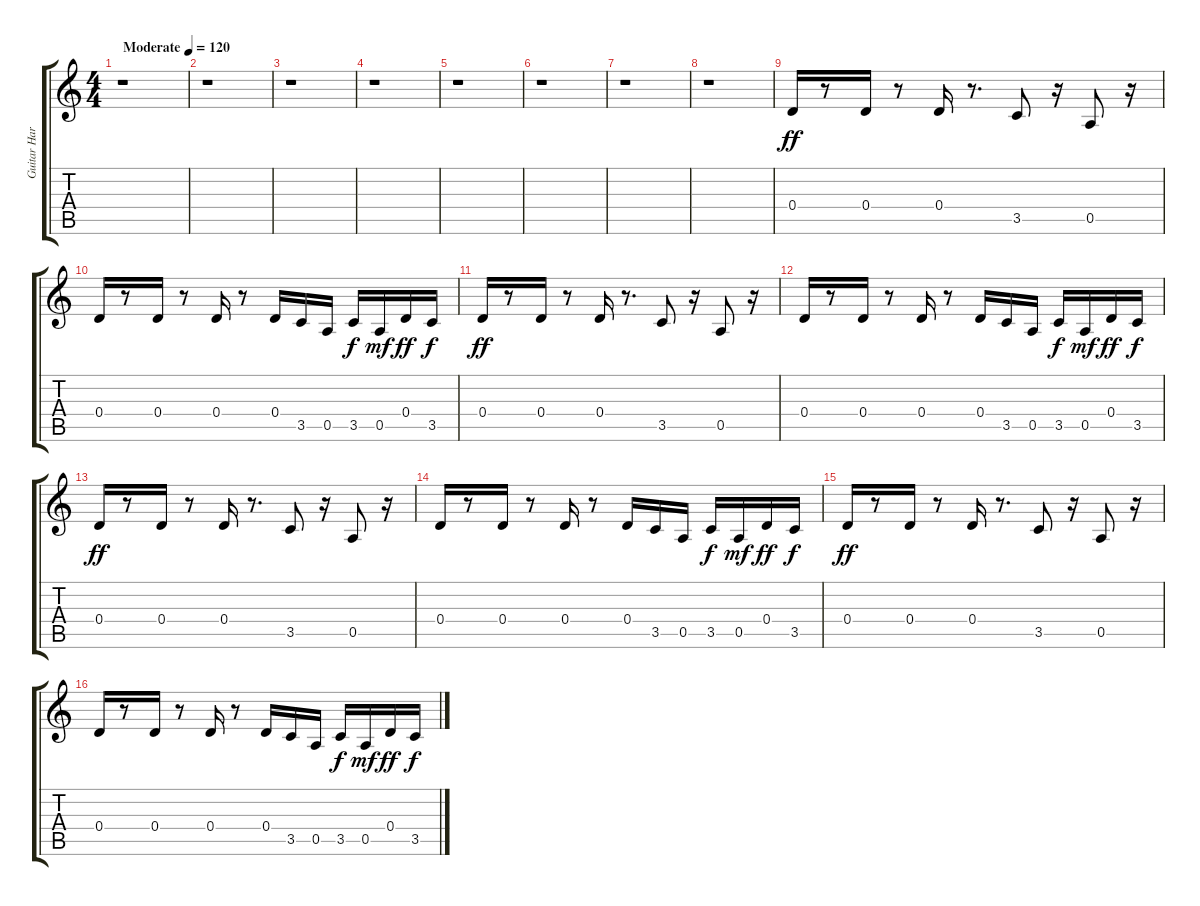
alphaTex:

\track ("Guitar Harmonics" "Guitar Har") {instrument guitarharmonics}
\staff {score tabs}
\tuning (E4 B3 G3 D3 A2 E2) {hide}
\ts (4 4)
\tempo (120 "Moderate")
\tempo 113
\tempo (120 "Moderate")
\clef g2
\ks c
r.1{dy ff instrument guitarharmonics} |
r.1 |
r.1 |
r.1 |
r.1 |
r.1 |
r.1 |
r.1 |
0.4.16 r.8 0.4.16 r.8 0.4.16 r.8{d} 3.5.8 r.16 0.5.8 r.16 |
0.4.16 r.8 0.4.16 r.8 0.4.16 r.8 0.4.16 3.5.16 0.5.16 3.5.16{dy f} 0.5.16{dy mf} 0.4.16{dy ff} 3.5.16{dy f} |
0.4.16{dy ff} r.8 0.4.16 r.8 0.4.16 r.8{d} 3.5.8 r.16 0.5.8 r.16 |
0.4.16 r.8 0.4.16 r.8 0.4.16 r.8 0.4.16 3.5.16 0.5.16 3.5.16{dy f} 0.5.16{dy mf} 0.4.16{dy ff} 3.5.16{dy f} |
0.4.16{dy ff} r.8 0.4.16 r.8 0.4.16 r.8{d} 3.5.8 r.16 0.5.8 r.16 |
0.4.16 r.8 0.4.16 r.8 0.4.16 r.8 0.4.16 3.5.16 0.5.16 3.5.16{dy f} 0.5.16{dy mf} 0.4.16{dy ff} 3.5.16{dy f} |
0.4.16{dy ff} r.8 0.4.16 r.8 0.4.16 r.8{d} 3.5.8 r.16 0.5.8 r.16 |
0.4.16 r.8 0.4.16 r.8 0.4.16 r.8 0.4.16 3.5.16 0.5.16 3.5.16{dy f} 0.5.16{dy mf} 0.4.16{dy ff} 3.5.16{dy f}
